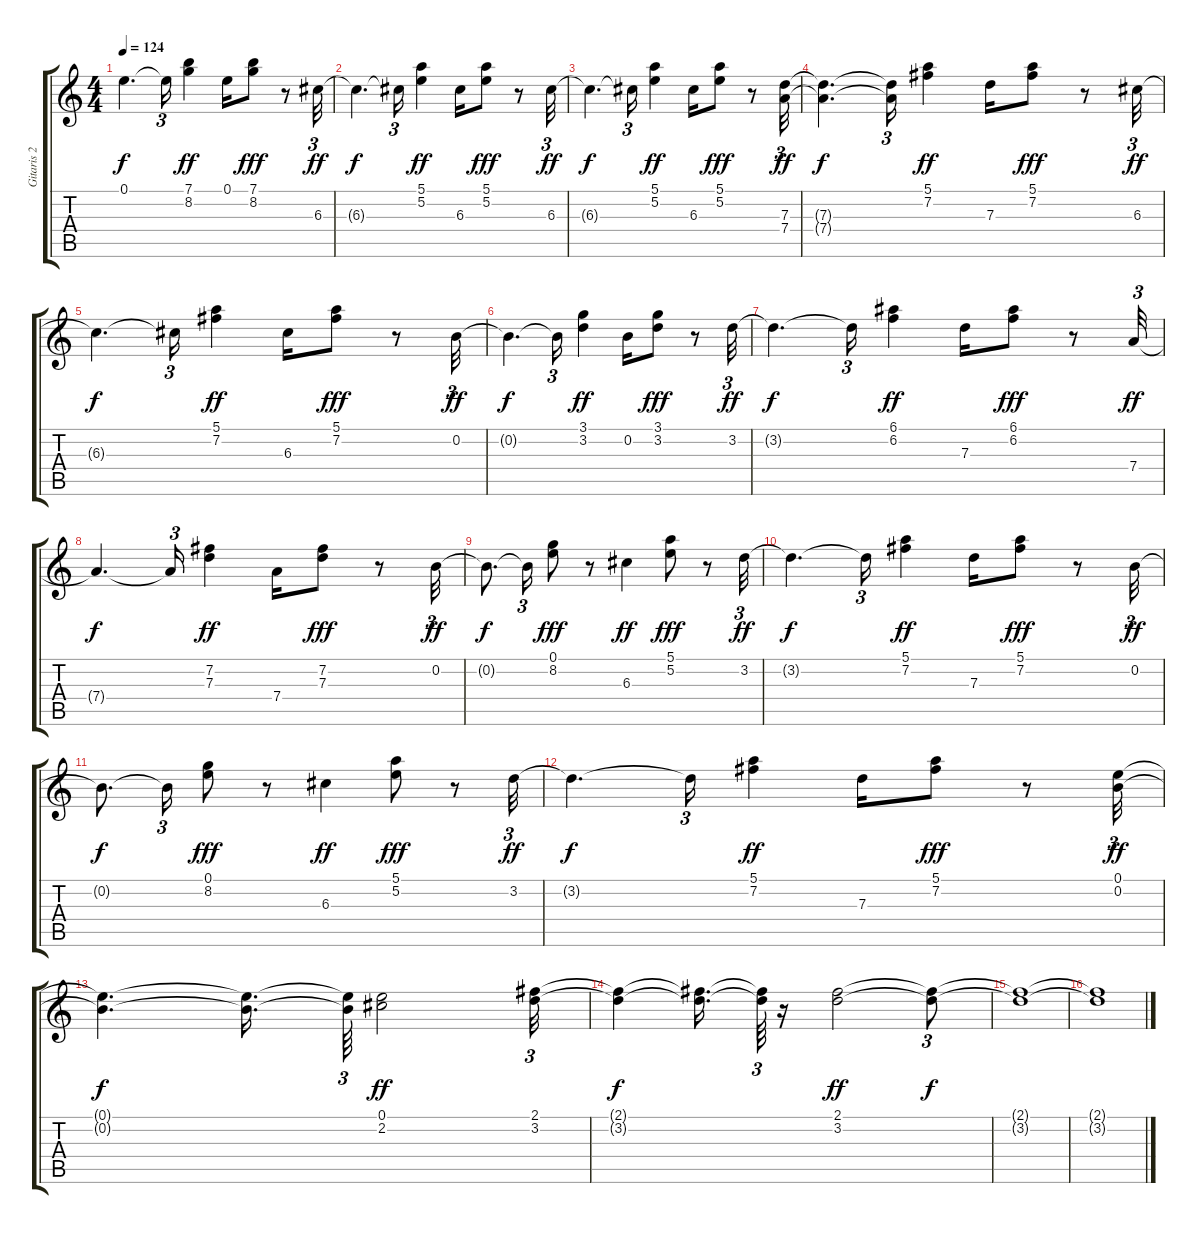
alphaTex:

\track ("Gitaris 2" "Gitaris 2") {instrument acousticguitarsteel}
\staff {score tabs}
\tuning (E4 B3 G3 D3 A2 E2) {hide}
\ts (4 4)
\tempo 124
\clef g2
\ks c
0.1{t}.4{d dy f} 0.1{t}.16{tu (3 2)} (7.1 8.2).4{dy ff} 0.1.16 (7.1 8.2).8{dy fff} r.8 6.3.32{tu (3 2) dy ff} |
6.3{t}.4{d dy f} 6.3{t}.16{tu (3 2)} (5.1 5.2).4{dy ff} 6.3.16 (5.1 5.2).8{dy fff} r.8 6.3.32{tu (3 2) dy ff} |
6.3{t}.4{d dy f} 6.3{t}.16{tu (3 2)} (5.1 5.2).4{dy ff} 6.3.16 (5.1 5.2).8{dy fff} r.8 (7.3 7.4).32{tu (3 2) dy ff} |
(7.3{t} 7.4{t}).4{d dy f} (7.3{t} 7.4{t}).16{tu (3 2)} (5.1 7.2).4{dy ff} 7.3.16 (5.1 7.2).8{dy fff} r.8 6.3.32{tu (3 2) dy ff} |
6.3{t}.4{d dy f} 6.3{t}.16{tu (3 2)} (5.1 7.2).4{dy ff} 6.3.16 (5.1 7.2).8{dy fff} r.8 0.2.32{tu (3 2) dy ff} |
0.2{t}.4{d dy f} 0.2{t}.16{tu (3 2)} (3.1 3.2).4{dy ff} 0.2.16 (3.1 3.2).8{dy fff} r.8 3.2.32{tu (3 2) dy ff} |
3.2{t}.4{d dy f} 3.2{t}.16{tu (3 2)} (6.1 6.2).4{dy ff} 7.3.16 (6.1 6.2).8{dy fff} r.8 7.4.32{tu (3 2) dy ff} |
7.4{t}.4{d dy f} 7.4{t}.16{tu (3 2)} (7.2 7.3).4{dy ff} 7.4.16 (7.2 7.3).8{dy fff} r.8 0.2.32{tu (3 2) dy ff} |
0.2{t}.8{d dy f} 0.2{t}.16{tu (3 2)} (0.1 8.2).8{dy fff} r.8 6.3.4{dy ff} (5.1 5.2).8{dy fff} r.8 3.2.32{tu (3 2) dy ff} |
3.2{t}.4{d dy f} 3.2{t}.16{tu (3 2)} (5.1 7.2).4{dy ff} 7.3.16 (5.1 7.2).8{dy fff} r.8 0.2.32{tu (3 2) dy ff} |
0.2{t}.8{d dy f} 0.2{t}.16{tu (3 2)} (0.1 8.2).8{dy fff} r.8 6.3.4{dy ff} (5.1 5.2).8{dy fff} r.8 3.2.32{tu (3 2) dy ff} |
3.2{t}.4{d dy f} 3.2{t}.16{tu (3 2)} (5.1 7.2).4{dy ff} 7.3.16 (5.1 7.2).8{dy fff} r.8 (0.1 0.2).32{tu (3 2) dy ff} |
(0.1{t} 0.2{t}).4{d dy f} (0.1{t} 0.2{t}).16{d} (0.1{t} 0.2{t}).64{tu (3 2)} (0.1 2.2).2{dy ff} (2.1 3.2).32{tu (3 2)} |
(2.1{t} 3.2{t}).4{dy f} (2.1{t} 3.2{t}).16{d} (2.1{t} 3.2{t}).64{tu (3 2)} r.16 (2.1 3.2).2{dy ff} (2.1{t} 3.2{t}).8{tu (3 2) dy f} |
(2.1{t} 3.2{t}).1 |
(2.1{t} 3.2{t}).1
